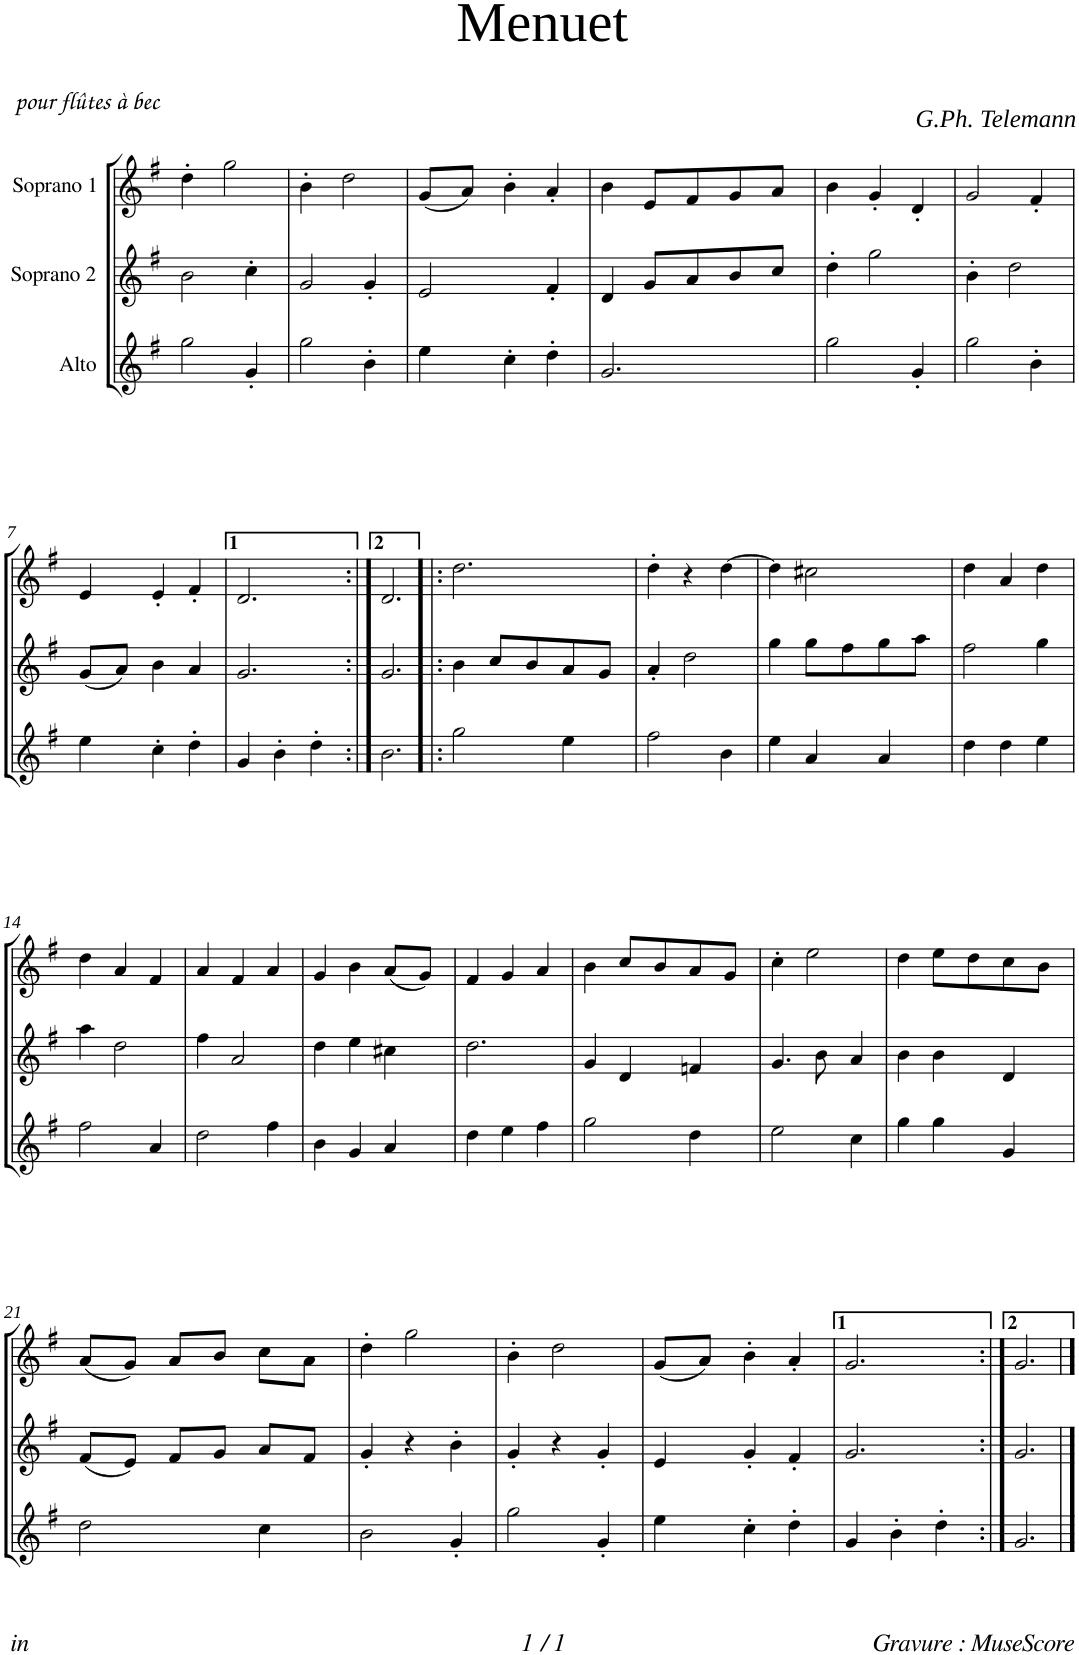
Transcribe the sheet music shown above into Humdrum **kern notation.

**kern	**kern	**kern
*part3	*part2	*part1
*staff3	*staff2	*staff1
*I"Alto	*I"Soprano 2	*I"Soprano 1
*clefG2	*clefG2	*clefG2
*	*Trd-7c-12	*Trd-7c-12
*k[f#]	*k[f#]	*k[f#]
=1	=1	=1
2gg\	2b\	4dd'\
.	.	2gg\
4g'/	4cc'\	.
=2	=2	=2
2gg\	2g/	4b'\
.	.	2dd\
4b'\	4g'/	.
=3	=3	=3
4ee\	2e/	(8g/L
.	.	8a/J)
4cc'\	.	4b'\
4dd'\	4f#'/	4a'/
=4	=4	=4
2.g/	4d/	4b\
.	8g/L	8e/L
.	8a/	8f#/
.	8b/	8g/
.	8cc/J	8a/J
=5	=5	=5
2gg\	4dd'\	4b\
.	2gg\	4g'/
4g'/	.	4d'/
=6	=6	=6
2gg\	4b'\	2g/
.	2dd\	.
4b'\	.	4f#'/
!!LO:LB:g=z
=7	=7	=7
4ee\	(8g/L	4e/
.	8a/J)	.
4cc'\	4b\	4e'/
4dd'\	4a/	4f#'/
=8	=8	=8
4g/	2.g/	2.d/
4b'\	.	.
4dd'\	.	.
=9:|!	=9:|!	=9:|!
2.b\	2.g/	2.d/
=10!|:	=10!|:	=10!|:
2gg\	4b\	2.dd\
.	8cc/L	.
.	8b/	.
4ee\	8a/	.
.	8g/J	.
=11	=11	=11
2ff#\	4a'/	4dd'\
.	2dd\	4r
4b\	.	[4dd\
=12	=12	=12
4ee\	4gg\	4dd\]
4a/	8gg\L	2cc#X\
.	8ff#\	.
4a/	8gg\	.
.	8aa\J	.
=13	=13	=13
4dd\	2ff#\	4dd\
4dd\	.	4a/
4ee\	4gg\	4dd\
!!LO:LB:g=z
=14	=14	=14
2ff#\	4aa\	4dd\
.	2dd\	4a/
4a/	.	4f#/
=15	=15	=15
2dd\	4ff#\	4a/
.	2a/	4f#/
4ff#\	.	4a/
=16	=16	=16
4b\	4dd\	4g/
4g/	4ee\	4b\
4a/	4cc#X\	(8a/L
.	.	8g/J)
=17	=17	=17
4dd\	2.dd\	4f#/
4ee\	.	4g/
4ff#\	.	4a/
=18	=18	=18
2gg\	4g/	4b\
.	4d/	8cc/L
.	.	8b/
4dd\	4fn/	8a/
.	.	8g/J
=19	=19	=19
2ee\	4.g/	4cc'\
.	.	2ee\
.	8b\	.
4cc\	4a/	.
=20	=20	=20
4gg\	4b\	4dd\
4gg\	4b\	8ee\L
.	.	8dd\
4g/	4d/	8cc\
.	.	8b\J
!!LO:LB:g=z
=21	=21	=21
2dd\	(8f#/L	(8a/L
.	8e/J)	8g/J)
.	8f#/L	8a/L
.	8g/J	8b/J
4cc\	8a/L	8cc\L
.	8f#/J	8a\J
=22	=22	=22
2b\	4g'/	4dd'\
.	4r	2gg\
4g'/	4b'\	.
=23	=23	=23
2gg\	4g'/	4b'\
.	4r	2dd\
4g'/	4g'/	.
=24	=24	=24
4ee\	4e/	(8g/L
.	.	8a/J)
4cc'\	4g'/	4b'\
4dd'\	4f#'/	4a'/
=25	=25	=25
4g/	2.g/	2.g/
4b'\	.	.
4dd'\	.	.
=26:|!	=26:|!	=26:|!
2.g/	2.g/	2.g/
==	==	==
*-	*-	*-
